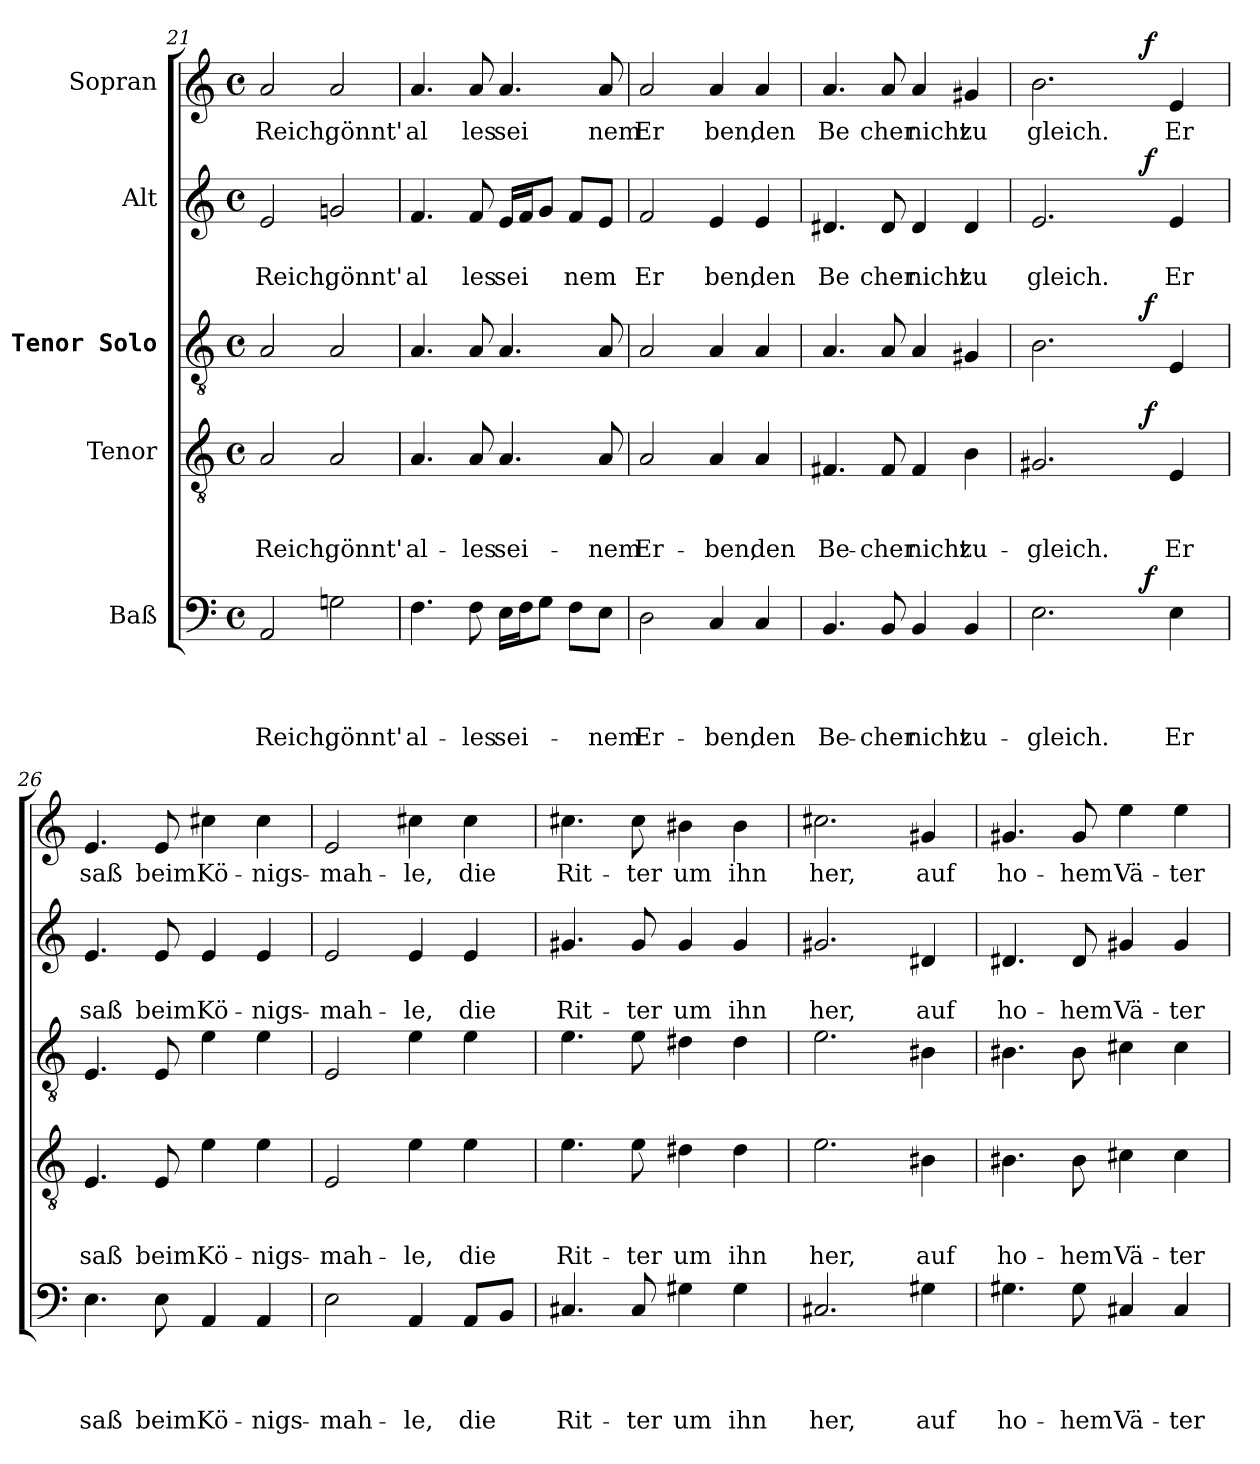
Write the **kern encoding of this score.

**kern	**text	**text	**text	**text	**dynam	**kern	**text	**text	**text	**dynam	**kern	**dynam	**kern	**text	**text	**dynam	**kern	**text	**dynam
*part5	*part5	*part5	*part5	*part5	*part5	*part4	*part4	*part4	*part4	*part4	*part3	*part3	*part2	*part2	*part2	*part2	*part1	*part1	*part1
*staff5	*staff5	*staff5	*staff5	*staff5	*staff5	*staff4	*staff4	*staff4	*staff4	*staff4	*staff3	*staff3	*staff2	*staff2	*staff2	*staff2	*staff1	*staff1	*staff1
*I"Baß	*	*	*	*	*	*I"Tenor	*	*	*	*	*I"✼ Tenor Solo	*	*I"Alt	*	*	*	*I"Sopran	*	*
*clefF4	*	*	*	*	*	*clefGv2	*	*	*	*	*clefGv2	*	*clefG2	*	*	*	*clefG2	*	*
*k[]	*	*	*	*	*	*k[]	*	*	*	*	*k[]	*	*k[]	*	*	*	*k[]	*	*
*C:	*	*	*	*	*	*C:	*	*	*	*	*C:	*	*C:	*	*	*	*C:	*	*
*M4/4	*	*	*	*	*	*M4/4	*	*	*	*	*M4/4	*	*M4/4	*	*	*	*M4/4	*	*
*met(c)	*	*	*	*	*	*met(c)	*	*	*	*	*met(c)	*	*met(c)	*	*	*	*met(c)	*	*
=21	=21	=21	=21	=21	=21	=21	=21	=21	=21	=21	=21	=21	=21	=21	=21	=21	=21	=21	=21
!	!	!	!	!LO:LY:a	!	!	!	!	!LO:LY:b	!	!	!	!	!	!LO:LY:b	!	!	!LO:LY:b	!
2AA/	.	.	.	Reich,	.	2A/	.	.	Reich,	.	2A/	.	2e/	.	Reich,	.	2a/	Reich,	.
!	!	!	!	!LO:LY:a	!	!	!	!	!LO:LY:b	!	!	!	!	!	!LO:LY:b	!	!	!LO:LY:b	!
2Gn\	.	.	.	gönnt'	.	2A/	.	.	gönnt'	.	2A/	.	2gn/	.	gönnt'	.	2a/	gönnt'	.
!!LO:PB:g=z
=22	=22	=22	=22	=22	=22	=22	=22	=22	=22	=22	=22	=22	=22	=22	=22	=22	=22	=22	=22
!	!	!	!	!LO:LY:a	!	!	!	!	!LO:LY:b	!	!	!	!	!	!LO:LY:b	!	!	!LO:LY:b	!
4.F\	.	.	.	al-	.	4.A/	.	.	al-	.	4.A/	.	4.f/	.	al	.	4.a/	al	.
!	!	!	!	!LO:LY:a	!	!	!	!	!LO:LY:b	!	!	!	!	!	!LO:LY:b	!	!	!LO:LY:b	!
8F\	.	.	.	-les	.	8A/	.	.	-les	.	8A/	.	8f/	.	les	.	8a/	les	.
!	!	!	!	!LO:LY:a	!	!	!	!	!LO:LY:b	!	!	!	!	!	!LO:LY:b	!	!	!LO:LY:b	!
16E\LL	.	.	.	sei-	.	4.A/	.	.	sei-	.	4.A/	.	16e/LL	.	sei	.	4.a/	sei	.
16F\J	.	.	.	.	.	.	.	.	.	.	.	.	16f/J	.	.	.	.	.	.
8G\J	.	.	.	.	.	.	.	.	.	.	.	.	8g/J	.	.	.	.	.	.
!	!	!	!	!	!	!	!	!	!	!	!	!	!	!	!LO:LY:b	!	!	!	!
8F\L	.	.	.	.	.	.	.	.	.	.	.	.	8f/L	.	nem	.	.	.	.
!	!	!	!	!LO:LY:a	!	!	!	!	!LO:LY:b	!	!	!	!	!	!	!	!	!LO:LY:b	!
8E\J	.	.	.	-nem	.	8A/	.	.	-nem	.	8A/	.	8e/J	.	.	.	8a/	nem	.
=23	=23	=23	=23	=23	=23	=23	=23	=23	=23	=23	=23	=23	=23	=23	=23	=23	=23	=23	=23
!	!	!	!	!LO:LY:a	!	!	!	!	!LO:LY:b	!	!	!	!	!	!LO:LY:b	!	!	!LO:LY:b	!
2D\	.	.	.	Er-	.	2A/	.	.	Er-	.	2A/	.	2f/	.	Er	.	2a/	Er	.
!	!	!	!	!LO:LY:a	!	!	!	!	!LO:LY:b	!	!	!	!	!	!LO:LY:b	!	!	!LO:LY:b	!
4C/	.	.	.	-ben,	.	4A/	.	.	-ben,	.	4A/	.	4e/	.	ben,	.	4a/	ben,	.
!	!	!	!	!LO:LY:a	!	!	!	!	!LO:LY:b	!	!	!	!	!	!LO:LY:b	!	!	!LO:LY:b	!
4C/	.	.	.	den	.	4A/	.	.	den	.	4A/	.	4e/	.	den	.	4a/	den	.
=24	=24	=24	=24	=24	=24	=24	=24	=24	=24	=24	=24	=24	=24	=24	=24	=24	=24	=24	=24
!	!	!	!	!LO:LY:a	!	!	!	!	!LO:LY:b	!	!	!	!	!	!LO:LY:b	!	!	!LO:LY:b	!
4.BB/	.	.	.	Be-	.	4.F#X/	.	.	Be-	.	4.A/	.	4.d#X/	.	Be	.	4.a/	Be	.
!	!	!	!	!LO:LY:a	!	!	!	!	!LO:LY:b	!	!	!	!	!	!LO:LY:b	!	!	!LO:LY:b	!
8BB/	.	.	.	-cher	.	8F#/	.	.	-cher	.	8A/	.	8d#/	.	cher	.	8a/	cher	.
!	!	!	!	!LO:LY:a	!	!	!	!	!LO:LY:b	!	!	!	!	!	!LO:LY:b	!	!	!LO:LY:b	!
4BB/	.	.	.	nicht	.	4F#/	.	.	nicht	.	4A/	.	4d#/	.	nicht	.	4a/	nicht	.
!	!	!	!	!LO:LY:a	!	!	!	!	!LO:LY:b	!	!	!	!	!	!LO:LY:b	!	!	!LO:LY:b	!
4BB/	.	.	.	zu-	.	4B\	.	.	zu-	.	4G#X/	.	4d#/	.	zu	.	4g#X/	zu	.
=25	=25	=25	=25	=25	=25	=25	=25	=25	=25	=25	=25	=25	=25	=25	=25	=25	=25	=25	=25
!	!	!	!	!LO:LY:a	!	!	!	!	!LO:LY:b	!	!	!	!	!	!LO:LY:b	!	!	!LO:LY:b	!
*^	*	*	*	*	*	*^	*	*	*	*	*^	*	*^	*	*	*	*^	*	*
2.E\	2ryy	.	.	.	-gleich.	.	2.G#X/	2ryy	.	.	-gleich.	.	2.B\	2ryy	.	2.e/	2ryy	.	gleich.	.	2.b\	2ryy	gleich.	.
.	8ryy	.	.	.	.	.	.	8ryy	.	.	.	.	.	8ryy	.	.	8ryy	.	.	.	.	8ryy	.	.
.	32ryy	.	.	.	.	.	.	32ryy	.	.	.	.	.	32ryy	.	.	32ryy	.	.	.	.	32ryy	.	.
!	!	!	!	!	!	!LO:DY:a	!	!	!	!	!	!LO:DY:a	!	!	!LO:DY:a	!	!	!	!	!LO:DY:a	!	!	!	!LO:DY:a
.	4ryy	.	.	.	.	f	.	4ryy	.	.	.	f	.	4ryy	f	.	4ryy	.	.	f	.	4ryy	.	f
!	!	!	!	!	!LO:LY:a	!	!	!	!	!	!LO:LY:b	!	!	!	!	!	!	!	!LO:LY:b	!	!	!	!LO:LY:b	!
4E\	.	.	.	.	Er	.	4E/	.	.	.	Er	.	4E/	.	.	4e/	.	.	Er	.	4e/	.	Er	.
.	16.ryy	.	.	.	.	.	.	16.ryy	.	.	.	.	.	16.ryy	.	.	16.ryy	.	.	.	.	16.ryy	.	.
!!LO:PB:g=z
=26	=26	=26	=26	=26	=26	=26	=26	=26	=26	=26	=26	=26	=26	=26	=26	=26	=26	=26	=26	=26	=26	=26	=26	=26
!	!	!	!	!	!LO:LY:a	!	!	!	!	!	!LO:LY:b	!	!	!	!	!	!	!	!LO:LY:b	!	!	!	!LO:LY:b	!
*v	*v	*	*	*	*	*	*	*	*	*	*	*	*v	*v	*	*v	*v	*	*	*	*v	*v	*	*
*	*	*	*	*	*	*v	*v	*	*	*	*	*	*	*	*	*	*	*	*	*
4.E\	.	.	.	saß	.	4.E/	.	.	saß	.	4.E/	.	4.e/	.	saß	.	4.e/	saß	.
!	!	!	!	!LO:LY:a	!	!	!	!	!LO:LY:b	!	!	!	!	!	!LO:LY:b	!	!	!LO:LY:b	!
8E\	.	.	.	beim	.	8E/	.	.	beim	.	8E/	.	8e/	.	beim	.	8e/	beim	.
!	!	!	!	!LO:LY:a	!	!	!	!	!LO:LY:b	!	!	!	!	!	!LO:LY:b	!	!	!LO:LY:b	!
4AA/	.	.	.	Kö-	.	4e\	.	.	Kö-	.	4e\	.	4e/	.	Kö-	.	4cc#X\	Kö-	.
!	!	!	!	!LO:LY:a	!	!	!	!	!LO:LY:b	!	!	!	!	!	!LO:LY:b	!	!	!LO:LY:b	!
4AA/	.	.	.	-nigs-	.	4e\	.	.	-nigs-	.	4e\	.	4e/	.	-nigs-	.	4cc#\	-nigs-	.
=27	=27	=27	=27	=27	=27	=27	=27	=27	=27	=27	=27	=27	=27	=27	=27	=27	=27	=27	=27
!	!	!	!	!LO:LY:a	!	!	!	!	!LO:LY:b	!	!	!	!	!	!LO:LY:b	!	!	!LO:LY:b	!
2E\	.	.	.	-mah-	.	2E/	.	.	-mah-	.	2E/	.	2e/	.	-mah-	.	2e/	-mah-	.
!	!	!	!	!LO:LY:a	!	!	!	!	!LO:LY:b	!	!	!	!	!	!LO:LY:b	!	!	!LO:LY:b	!
4AA/	.	.	.	-le,	.	4e\	.	.	-le,	.	4e\	.	4e/	.	-le,	.	4cc#X\	-le,	.
!	!	!	!	!LO:LY:a	!	!	!	!	!LO:LY:b	!	!	!	!	!	!LO:LY:b	!	!	!LO:LY:b	!
8AA/L	.	.	.	die	.	4e\	.	.	die	.	4e\	.	4e/	.	die	.	4cc#\	die	.
8BB/J	.	.	.	.	.	.	.	.	.	.	.	.	.	.	.	.	.	.	.
=28	=28	=28	=28	=28	=28	=28	=28	=28	=28	=28	=28	=28	=28	=28	=28	=28	=28	=28	=28
!	!	!	!	!LO:LY:a	!	!	!	!	!LO:LY:b	!	!	!	!	!	!LO:LY:b	!	!	!LO:LY:b	!
4.C#X/	.	.	.	Rit-	.	4.e\	.	.	Rit-	.	4.e\	.	4.g#X/	.	Rit-	.	4.cc#X\	Rit-	.
!	!	!	!	!LO:LY:a	!	!	!	!	!LO:LY:b	!	!	!	!	!	!LO:LY:b	!	!	!LO:LY:b	!
8C#/	.	.	.	-ter	.	8e\	.	.	-ter	.	8e\	.	8g#/	.	-ter	.	8cc#\	-ter	.
!	!	!	!	!LO:LY:a	!	!	!	!	!LO:LY:b	!	!	!	!	!	!LO:LY:b	!	!	!LO:LY:b	!
4G#X\	.	.	.	um	.	4d#X\	.	.	um	.	4d#X\	.	4g#/	.	um	.	4b#X\	um	.
!	!	!	!	!LO:LY:a	!	!	!	!	!LO:LY:b	!	!	!	!	!	!LO:LY:b	!	!	!LO:LY:b	!
4G#\	.	.	.	ihn	.	4d#\	.	.	ihn	.	4d#\	.	4g#/	.	ihn	.	4b#\	ihn	.
=29	=29	=29	=29	=29	=29	=29	=29	=29	=29	=29	=29	=29	=29	=29	=29	=29	=29	=29	=29
!	!	!	!	!LO:LY:a	!	!	!	!	!LO:LY:b	!	!	!	!	!	!LO:LY:b	!	!	!LO:LY:b	!
2.C#X/	.	.	.	her,	.	2.e\	.	.	her,	.	2.e\	.	2.g#X/	.	her,	.	2.cc#X\	her,	.
!	!	!	!	!LO:LY:a	!	!	!	!	!LO:LY:b	!	!	!	!	!	!LO:LY:b	!	!	!LO:LY:b	!
4G#X\	.	.	.	auf	.	4B#X\	.	.	auf	.	4B#X\	.	4d#X/	.	auf	.	4g#X/	auf	.
=30	=30	=30	=30	=30	=30	=30	=30	=30	=30	=30	=30	=30	=30	=30	=30	=30	=30	=30	=30
!	!	!	!	!LO:LY:a	!	!	!	!	!LO:LY:b	!	!	!	!	!	!LO:LY:b	!	!	!LO:LY:b	!
4.G#X\	.	.	.	ho-	.	4.B#X\	.	.	ho-	.	4.B#X\	.	4.d#X/	.	ho-	.	4.g#X/	ho-	.
!	!	!	!	!LO:LY:a	!	!	!	!	!LO:LY:b	!	!	!	!	!	!LO:LY:b	!	!	!LO:LY:b	!
8G#\	.	.	.	-hem	.	8B#\	.	.	-hem	.	8B#\	.	8d#/	.	-hem	.	8g#/	-hem	.
!	!	!	!	!LO:LY:a	!	!	!	!	!LO:LY:b	!	!	!	!	!	!LO:LY:b	!	!	!LO:LY:b	!
4C#X/	.	.	.	Vä-	.	4c#X\	.	.	Vä-	.	4c#X\	.	4g#X/	.	Vä-	.	4ee\	Vä-	.
!	!	!	!	!LO:LY:a	!	!	!	!	!LO:LY:b	!	!	!	!	!	!LO:LY:b	!	!	!LO:LY:b	!
4C#/	.	.	.	-ter-	.	4c#\	.	.	-ter-	.	4c#\	.	4g#/	.	-ter-	.	4ee\	-ter-	.
=	=	=	=	=	=	=	=	=	=	=	=	=	=	=	=	=	=	=	=
*-	*-	*-	*-	*-	*-	*-	*-	*-	*-	*-	*-	*-	*-	*-	*-	*-	*-	*-	*-
